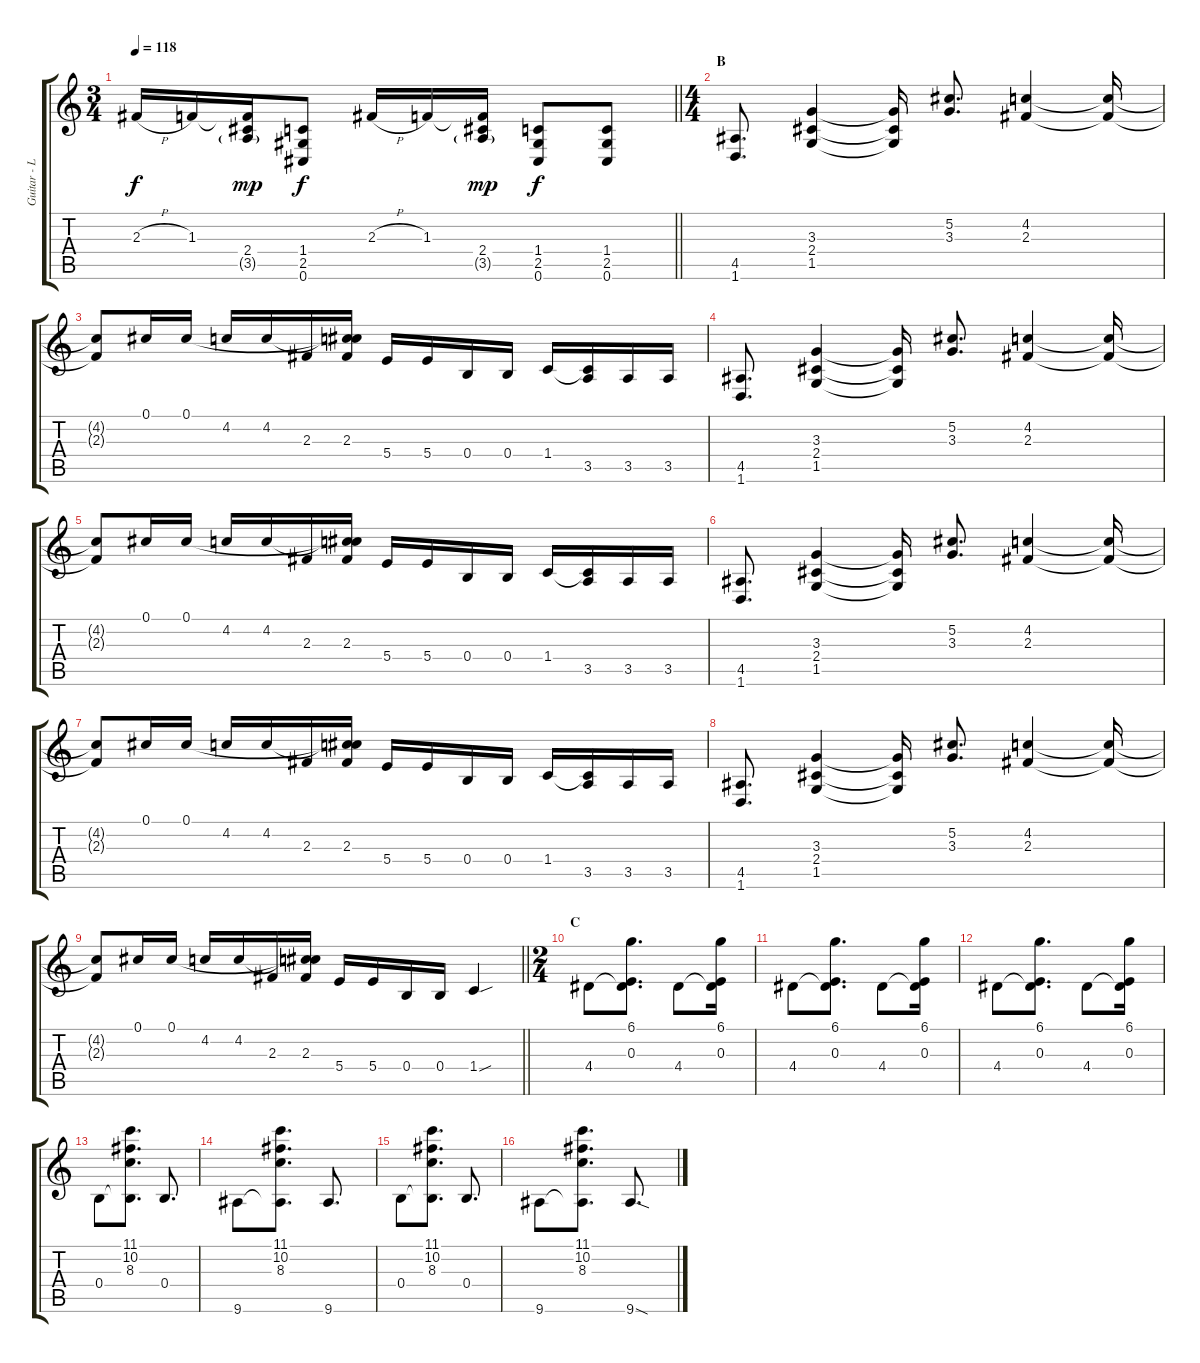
\track ("Guitar - L" "Guitar - L") {instrument distortionguitar}
\staff {score tabs}
\tuning (Db4 Ab3 E3 B2 Gb2 Db2) {hide}
\ts (3 4)
\tempo 118
\clef g2
\barLineRight lightlight
\ks c
2.3{h}.16{dy f} 1.3.16 (1.3{t} 2.4 3.5{g}).16{dy mp} (1.4 2.5 0.6).8{dy f} 2.3{h}.16 1.3.16 (1.3{t} 2.4 3.5{g}).16{dy mp} (1.4 2.5 0.6).8{dy f} (1.4 2.5 0.6).8 |
\ts (4 4)
\section ("" "B")
(4.5 1.6).8{d} (3.3 2.4 1.5).4 (3.3{t} 2.4{t} 1.5{t}).16 (5.2 3.3).8{d} (4.2 2.3).4 (4.2{t} 2.3{t}).16 |
(4.2{t} 2.3{t}).8 0.1.16 0.1.16 4.2.16 4.2.16 2.3.16 (0.1{t} 4.2{t} 2.3).16 5.4.16 5.4.16 0.4.16 0.4.16 1.4.16 (1.4{t} 3.5).16 3.5.16 3.5.16 |
(4.5 1.6).8{d} (3.3 2.4 1.5).4 (3.3{t} 2.4{t} 1.5{t}).16 (5.2 3.3).8{d} (4.2 2.3).4 (4.2{t} 2.3{t}).16 |
(4.2{t} 2.3{t}).8 0.1.16 0.1.16 4.2.16 4.2.16 2.3.16 (0.1{t} 4.2{t} 2.3).16 5.4.16 5.4.16 0.4.16 0.4.16 1.4.16 (1.4{t} 3.5).16 3.5.16 3.5.16 |
(4.5 1.6).8{d} (3.3 2.4 1.5).4 (3.3{t} 2.4{t} 1.5{t}).16 (5.2 3.3).8{d} (4.2 2.3).4 (4.2{t} 2.3{t}).16 |
(4.2{t} 2.3{t}).8 0.1.16 0.1.16 4.2.16 4.2.16 2.3.16 (0.1{t} 4.2{t} 2.3).16 5.4.16 5.4.16 0.4.16 0.4.16 1.4.16 (1.4{t} 3.5).16 3.5.16 3.5.16 |
(4.5 1.6).8{d} (3.3 2.4 1.5).4 (3.3{t} 2.4{t} 1.5{t}).16 (5.2 3.3).8{d} (4.2 2.3).4 (4.2{t} 2.3{t}).16 |
\barLineRight lightlight
(4.2{t} 2.3{t}).8 0.1.16 0.1.16 4.2.16 4.2.16 2.3.16 (0.1{t} 4.2{t} 2.3).16 5.4.16 5.4.16 0.4.16 0.4.16 1.4{sou}.4 |
\ts (2 4)
\section ("" "C")
4.4.8 (6.1 0.3 4.4{t}).8{d} 4.4.8 (6.1 0.3 4.4{t}).16 |
4.4.8 (6.1 0.3 4.4{t}).8{d} 4.4.8 (6.1 0.3 4.4{t}).16 |
4.4.8 (6.1 0.3 4.4{t}).8{d} 4.4.8 (6.1 0.3 4.4{t}).16 |
0.4.8 (11.1 10.2 8.3 0.4{t}).8{d} 0.4.8{d} |
9.6.8 (11.1 10.2 8.3 9.6{t}).8{d} 9.6.8{d} |
0.4.8 (11.1 10.2 8.3 0.4{t}).8{d} 0.4.8{d} |
9.6.8 (11.1 10.2 8.3 9.6{t}).8{d} 9.6{sod}.8{d}
